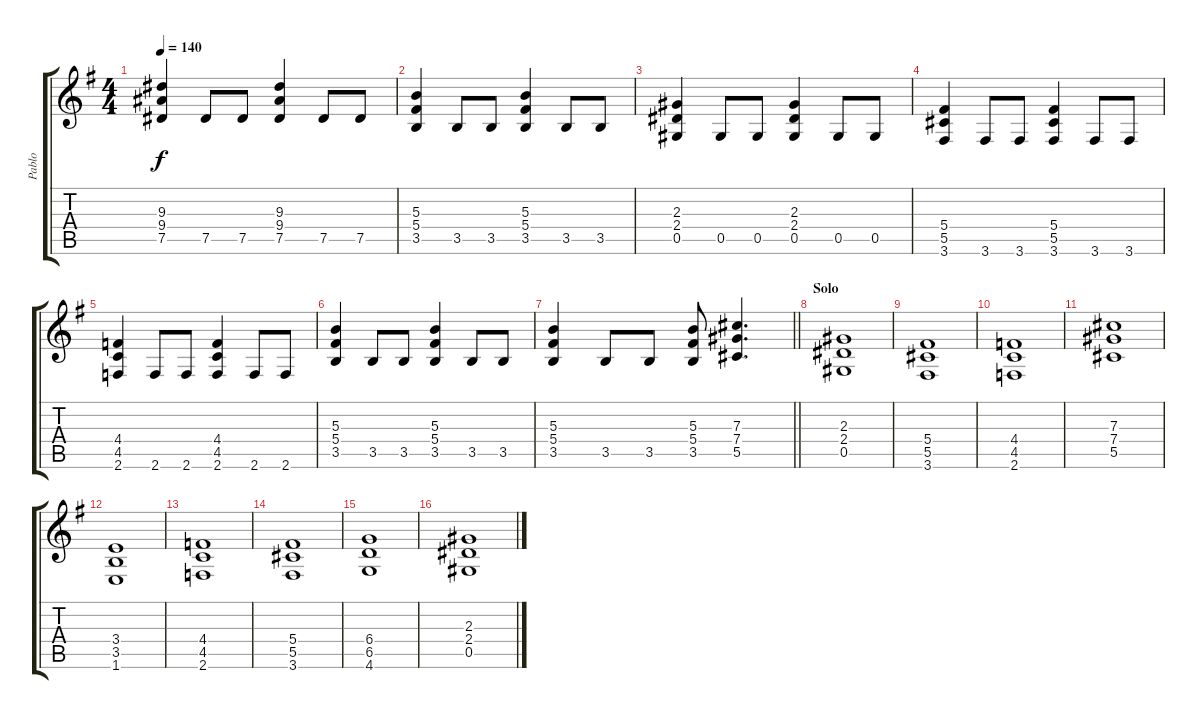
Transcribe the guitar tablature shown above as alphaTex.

\track ("Pablo" "Pablo") {instrument distortionguitar}
\staff {score tabs}
\tuning (Eb4 Bb3 Gb3 Db3 Ab2 Eb2) {hide}
\ts (4 4)
\tempo 140
\clef g2
\ks g
(9.3 9.4 7.5).4{dy f} 7.5.8 7.5.8 (9.3 9.4 7.5).4 7.5.8 7.5.8 |
(5.3 5.4 3.5).4 3.5.8 3.5.8 (5.3 5.4 3.5).4 3.5.8 3.5.8 |
(2.3 2.4 0.5).4 0.5.8 0.5.8 (2.3 2.4 0.5).4 0.5.8 0.5.8 |
(5.4 5.5 3.6).4 3.6.8 3.6.8 (5.4 5.5 3.6).4 3.6.8 3.6.8 |
(4.4 4.5 2.6).4 2.6.8 2.6.8 (4.4 4.5 2.6).4 2.6.8 2.6.8 |
(5.3 5.4 3.5).4 3.5.8 3.5.8 (5.3 5.4 3.5).4 3.5.8 3.5.8 |
\barLineRight lightlight
(5.3 5.4 3.5).4 3.5.8 3.5.8 (5.3 5.4 3.5).8 (7.3 7.4 5.5).4{d} |
\section ("" "Solo")
(2.3 2.4 0.5).1 |
(5.4 5.5 3.6).1 |
(4.4 4.5 2.6).1 |
(7.3 7.4 5.5).1 |
(3.4 3.5 1.6).1 |
(4.4 4.5 2.6).1 |
(5.4 5.5 3.6).1 |
(6.4 6.5 4.6).1 |
(2.3 2.4 0.5).1
